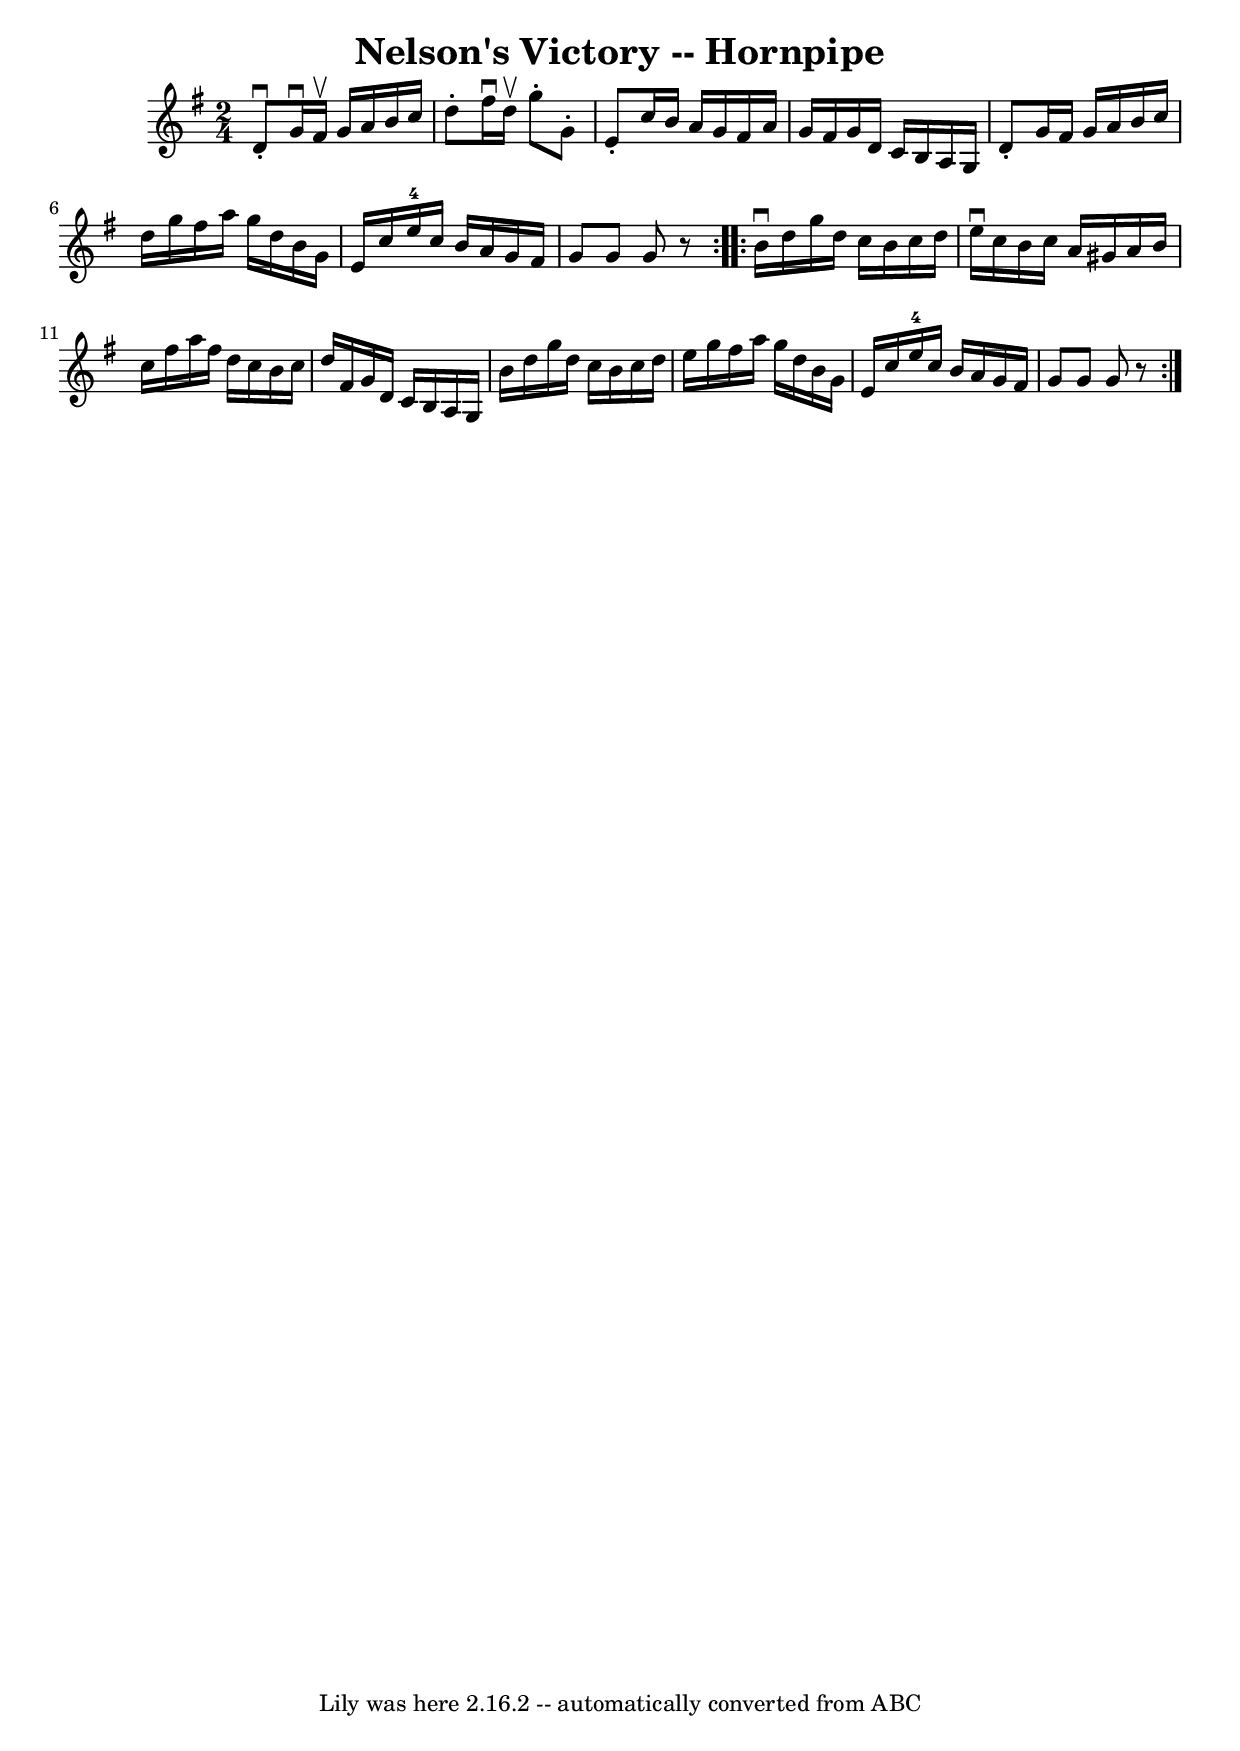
\version "2.16.2"
\include "Mammoth.ily"
\header {
  %% book = "Cole's 1000 Fiddle Tunes"
  crossRefNumber = "1"
  footnotes = ""
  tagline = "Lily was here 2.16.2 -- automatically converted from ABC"
  title = "Nelson's Victory -- Hornpipe"

}
voicedefault =  {



  \repeat volta 2 {

    \time 2/4 
    \key g \major
    d'8^\downbow-. g'16^\downbow fis'16^\upbow   
    g'16 a'16 b'16 c''16  |
    d''8 -. fis''16^\downbow d''16 ^\upbow g''8 -. g'8 -. |
    e'8 -. c''16 b'16 a'16 g'16    
    fis'16 a'16  |
    g'16 fis'16 g'16 d'16 c'16 b16 a16 
    g16  |
    d'8 -. g'16 fis'16 g'16 a'16 b'16 c''16  
    |
    d''16 g''16 fis''16 a''16 g''16 d''16 b'16 g'16 
    |
    e'16 c''16 e''16-4 c''16 b'16 a'16 g'16    
    fis'16  |
    g'8 g'8 g'8    r8 
  }     
  \repeat volta 2 {
    b'16 ^\downbow d''16 g''16 d''16 c''16 b'16 c''16 d''16  
    |
    e''16^\downbow c''16 b'16 c''16 a'16 gis'16 a'16   
    b'16  |
    c''16 fis''16 a''16 fis''16 d''16 c''16    
    b'16 c''16  |
    d''16 fis'16 g'16 d'16 c'16 b16 a16 
    g16  |
    b'16 d''16 g''16 d''16 c''16 b'16 c''16  
    d''16  |
    e''16 g''16 fis''16 a''16 g''16 d''16    
    b'16 g'16  |
    e'16 c''16 e''16-4 c''16 b'16 a'16    
    g'16 fis'16  |
    g'8 g'8 g'8    r8 
  }   

}

\score{
  <<

    \context Staff="default"
    {
      \voicedefault 
      
    }

  >>
  \layout {
    
  }
  \midi {
  }

}
